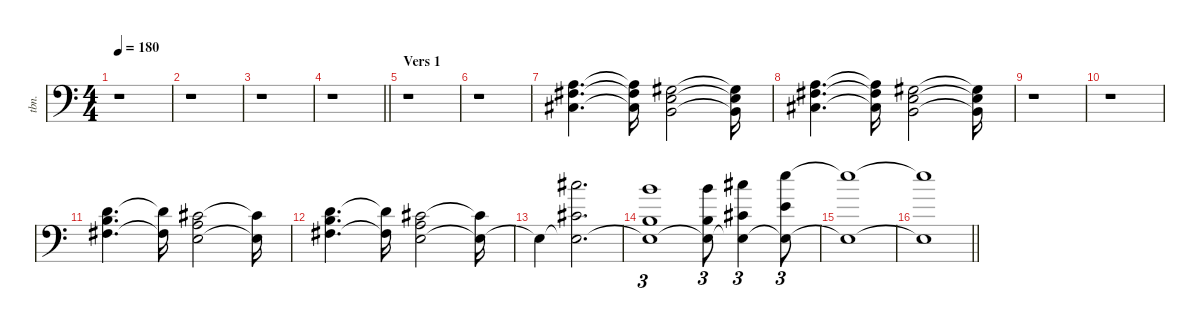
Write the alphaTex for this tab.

\defaultSystemsLayout 4
\hideDynamics
\bracketExtendMode nobrackets
\otherSystemsTrackNameOrientation horizontal
\track ("Trombone" "tbn.") {instrument trombone}
\staff {score}
\tuning (E4 B3 G3 D3 A2 E2)
\ts (4 4)
\beaming (8 2 2 2 2)
\tempo 180
\clef f4
\ks c
r.1{dy mf instrument trombone beam Down} |
r.1{beam Down} |
r.1{beam Down} |
\barLineRight lightlight
r.1{beam Down} |
\section ("" "Vers 1")
r.1{beam Down} |
r.1{beam Down} |
(2.3 4.4{acc #} 4.5{acc #}).4{d beam Down} (2.3{t} 4.4{t acc #} 4.5{t acc #}).16{dy f beam Down} (1.3{acc #} 2.4 2.5).2{dy mf beam Down} (1.3{t acc #} 2.4{t} 2.5{t}).16{dy f beam Down} |
(2.3 4.4{acc #} 4.5{acc #}).4{d dy mf beam Down} (2.3{t} 4.4{t acc #} 4.5{t acc #}).16{dy f beam Down} (1.3{acc #} 2.4 2.5).2{dy mf beam Down} (1.3{t acc #} 2.4{t} 2.5{t}).16{dy f beam Down} |
r.1{beam Down} |
r.1{beam Down} |
(3.2 4.3 4.4{acc #}).4{d dy mf beam Down} (3.2{t} 4.4{t acc #}).16{dy f beam Down} (2.2{acc #} 2.3 2.4).2{dy mf beam Down} (2.2{t acc #} 2.4{t}).16{dy f beam Down} |
(3.2 4.3 4.4{acc #}).4{d dy mf beam Down} (3.2{t} 4.4{t acc #}).16{dy f beam Down} (2.2{acc #} 2.3 2.4).2{dy mf beam Down} (2.2{t acc #} 2.4{t}).16{dy f beam Down} |
2.4{t}.4{dy mf beam Down} (9.1{acc #} 6.3{acc #} 2.4{t}).2{d dy f beam Down} |
(7.1 4.3 2.4{t}).1{tu (3 2) beam Down} (7.1 4.3 2.4{t}).8{tu (3 2) beam Down} (9.1{acc #} 6.3{acc #} 2.4{t}).4{tu (3 2) beam Down} (12.1 9.3 2.4{t}).8{tu (3 2) beam Down} |
(12.1{t} 2.4{t}).1{beam Down} |
\barLineRight lightlight
(12.1{t} 2.4{t}).1{beam Down}
